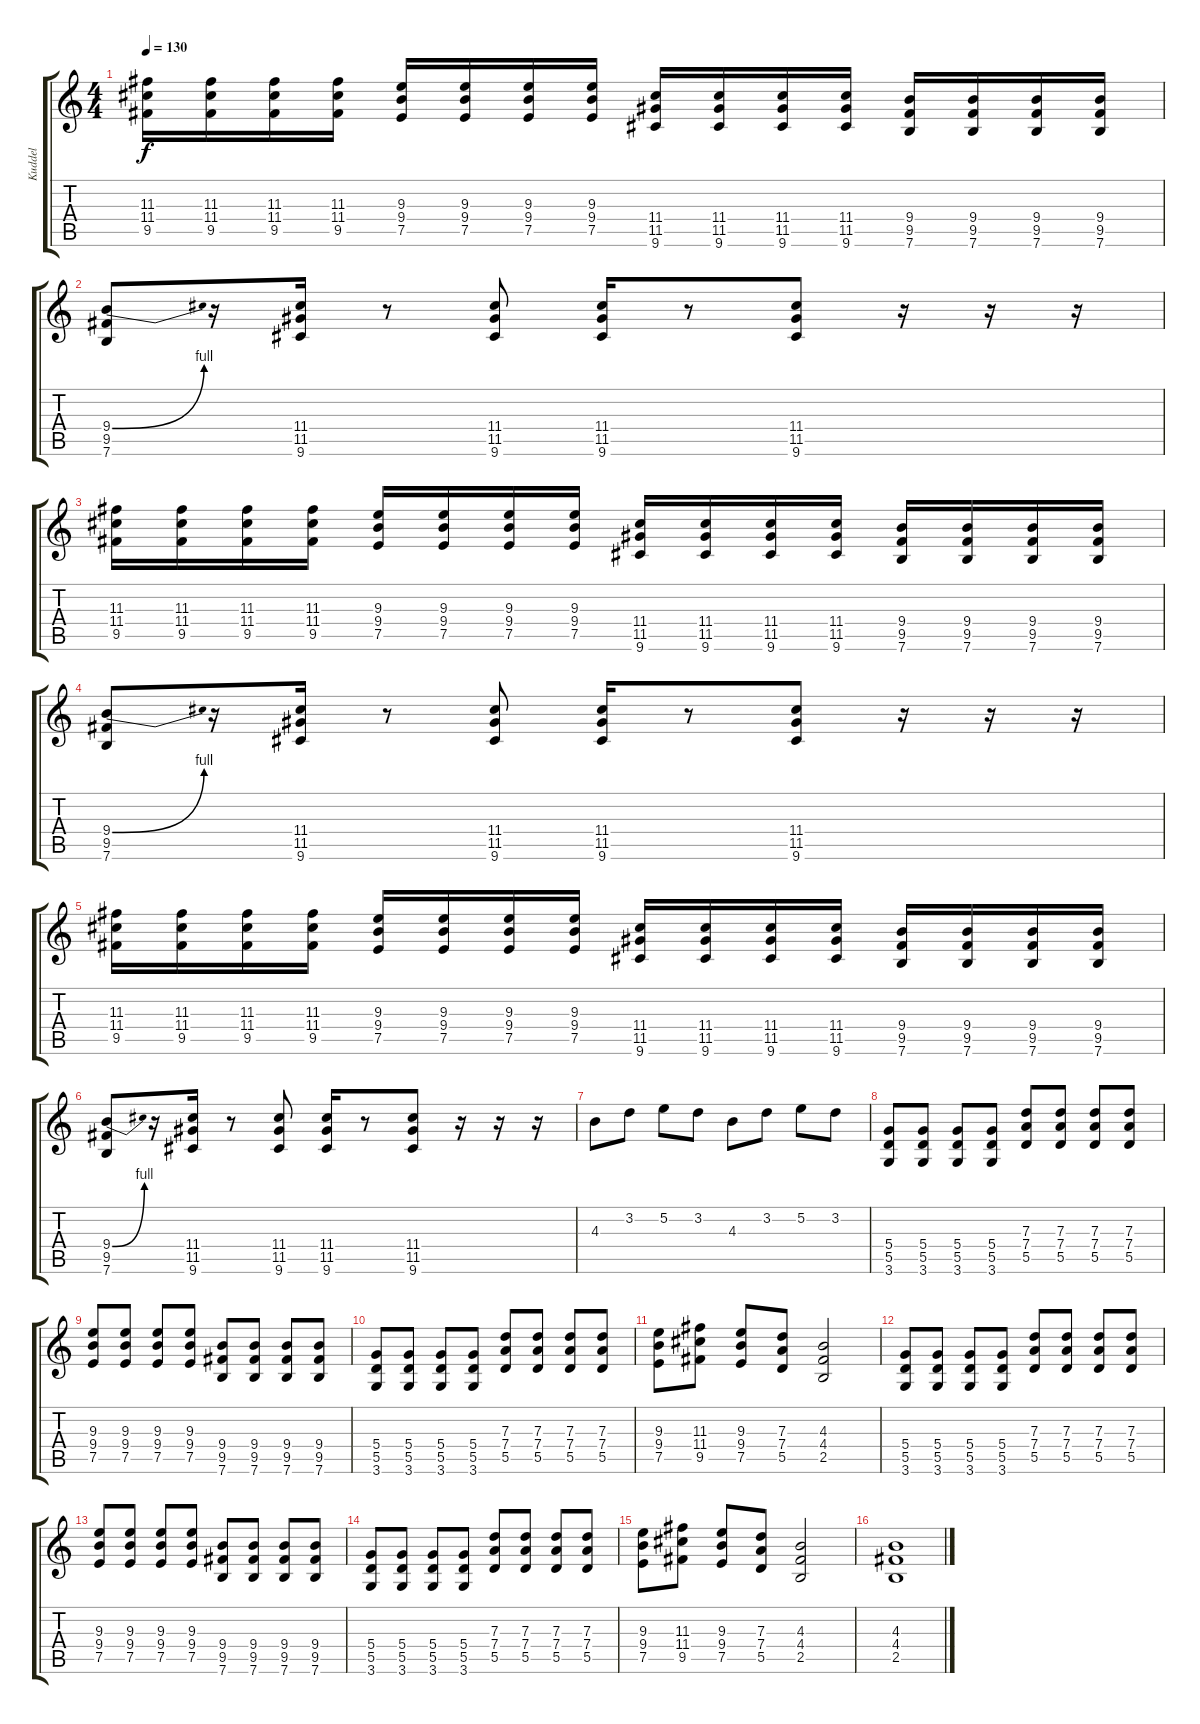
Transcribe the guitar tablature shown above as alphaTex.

\track ("Kuddel" "Kuddel") {instrument overdrivenguitar}
\staff {score tabs}
\tuning (E4 B3 G3 D3 A2 E2) {hide}
\ts (4 4)
\tempo 130
\clef g2
\ks c
(11.3 11.4 9.5).16{dy f} (11.3 11.4 9.5).16 (11.3 11.4 9.5).16 (11.3 11.4 9.5).16 (9.3 9.4 7.5).16 (9.3 9.4 7.5).16 (9.3 9.4 7.5).16 (9.3 9.4 7.5).16 (11.4 11.5 9.6).16 (11.4 11.5 9.6).16 (11.4 11.5 9.6).16 (11.4 11.5 9.6).16 (9.4 9.5 7.6).16 (9.4 9.5 7.6).16 (9.4 9.5 7.6).16 (9.4 9.5 7.6).16 |
(9.4{be (bend 0 0 60 4)} 9.5 7.6).8 r.16 (11.4 11.5 9.6).16 r.8 (11.4 11.5 9.6).8 (11.4 11.5 9.6).16 r.8 (11.4 11.5 9.6).8 r.16 r.16 r.16 |
(11.3 11.4 9.5).16 (11.3 11.4 9.5).16 (11.3 11.4 9.5).16 (11.3 11.4 9.5).16 (9.3 9.4 7.5).16 (9.3 9.4 7.5).16 (9.3 9.4 7.5).16 (9.3 9.4 7.5).16 (11.4 11.5 9.6).16 (11.4 11.5 9.6).16 (11.4 11.5 9.6).16 (11.4 11.5 9.6).16 (9.4 9.5 7.6).16 (9.4 9.5 7.6).16 (9.4 9.5 7.6).16 (9.4 9.5 7.6).16 |
(9.4{be (bend 0 0 60 4)} 9.5 7.6).8 r.16 (11.4 11.5 9.6).16 r.8 (11.4 11.5 9.6).8 (11.4 11.5 9.6).16 r.8 (11.4 11.5 9.6).8 r.16 r.16 r.16 |
(11.3 11.4 9.5).16 (11.3 11.4 9.5).16 (11.3 11.4 9.5).16 (11.3 11.4 9.5).16 (9.3 9.4 7.5).16 (9.3 9.4 7.5).16 (9.3 9.4 7.5).16 (9.3 9.4 7.5).16 (11.4 11.5 9.6).16 (11.4 11.5 9.6).16 (11.4 11.5 9.6).16 (11.4 11.5 9.6).16 (9.4 9.5 7.6).16 (9.4 9.5 7.6).16 (9.4 9.5 7.6).16 (9.4 9.5 7.6).16 |
(9.4{be (bend 0 0 60 4)} 9.5 7.6).8 r.16 (11.4 11.5 9.6).16 r.8 (11.4 11.5 9.6).8 (11.4 11.5 9.6).16 r.8 (11.4 11.5 9.6).8 r.16 r.16 r.16 |
4.3.8 3.2.8 5.2.8 3.2.8 4.3.8 3.2.8 5.2.8 3.2.8 |
(5.4 5.5 3.6).8 (5.4 5.5 3.6).8 (5.4 5.5 3.6).8 (5.4 5.5 3.6).8 (7.3 7.4 5.5).8 (7.3 7.4 5.5).8 (7.3 7.4 5.5).8 (7.3 7.4 5.5).8 |
(9.3 9.4 7.5).8 (9.3 9.4 7.5).8 (9.3 9.4 7.5).8 (9.3 9.4 7.5).8 (9.4 9.5 7.6).8 (9.4 9.5 7.6).8 (9.4 9.5 7.6).8 (9.4 9.5 7.6).8 |
(5.4 5.5 3.6).8 (5.4 5.5 3.6).8 (5.4 5.5 3.6).8 (5.4 5.5 3.6).8 (7.3 7.4 5.5).8 (7.3 7.4 5.5).8 (7.3 7.4 5.5).8 (7.3 7.4 5.5).8 |
(9.3 9.4 7.5).8 (11.3 11.4 9.5).8 (9.3 9.4 7.5).8 (7.3 7.4 5.5).8 (4.3 4.4 2.5).2 |
(5.4 5.5 3.6).8 (5.4 5.5 3.6).8 (5.4 5.5 3.6).8 (5.4 5.5 3.6).8 (7.3 7.4 5.5).8 (7.3 7.4 5.5).8 (7.3 7.4 5.5).8 (7.3 7.4 5.5).8 |
(9.3 9.4 7.5).8 (9.3 9.4 7.5).8 (9.3 9.4 7.5).8 (9.3 9.4 7.5).8 (9.4 9.5 7.6).8 (9.4 9.5 7.6).8 (9.4 9.5 7.6).8 (9.4 9.5 7.6).8 |
(5.4 5.5 3.6).8 (5.4 5.5 3.6).8 (5.4 5.5 3.6).8 (5.4 5.5 3.6).8 (7.3 7.4 5.5).8 (7.3 7.4 5.5).8 (7.3 7.4 5.5).8 (7.3 7.4 5.5).8 |
(9.3 9.4 7.5).8 (11.3 11.4 9.5).8 (9.3 9.4 7.5).8 (7.3 7.4 5.5).8 (4.3 4.4 2.5).2 |
(4.3 4.4 2.5).1
